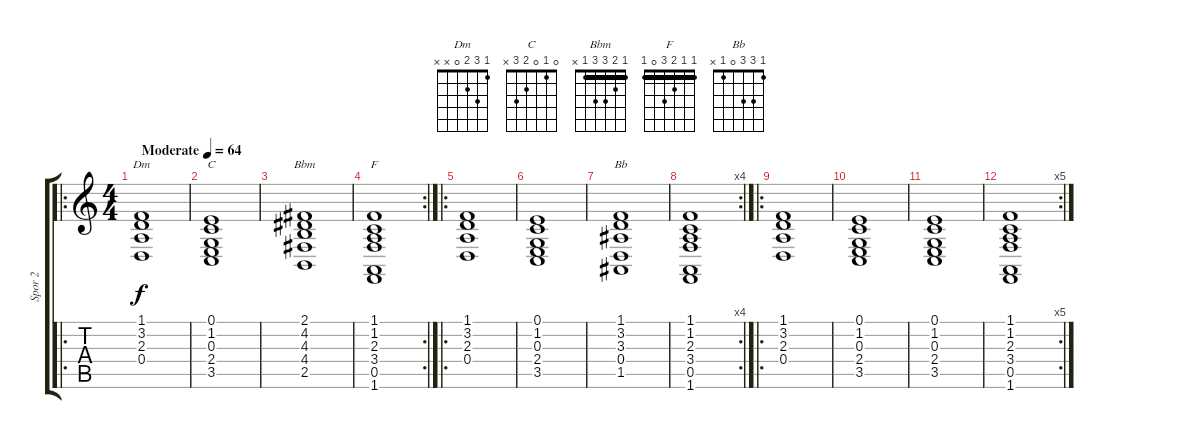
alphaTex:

\track ("Spor 2" "Spor 2") {instrument churchorgan}
\staff {score tabs}
\tuning (E4 B3 G3 D3 A2 E2) {hide}
\chord ("Dm" 1 3 2 0 x x)
\chord ("C" 0 1 0 2 3 x)
\chord ("Bbm" 1 2 3 3 1 x) {barre 1}
\chord ("F" 1 1 2 3 0 1) {barre 1}
\chord ("Bb" 1 3 3 0 1 x)
\ro
\ts (4 4)
\tempo (64 "Moderate")
\clef g2
\ks c
(1.1 3.2 2.3 0.4).1{ch "Dm" dy f instrument churchorgan} |
(0.1 1.2 0.3 2.4 3.5).1{ch "C"} |
(2.1 4.2 4.3 4.4 2.5).1{ch "Bbm"} |
\rc 2
(1.1 1.2 2.3 3.4 0.5 1.6).1{ch "F"} |
\ro
(1.1 3.2 2.3 0.4).1 |
(0.1 1.2 0.3 2.4 3.5).1 |
(1.1 3.2 3.3 0.4 1.5).1{ch "Bb"} |
\rc 4
(1.1 1.2 2.3 3.4 0.5 1.6).1 |
\ro
(1.1 3.2 2.3 0.4).1 |
(0.1 1.2 0.3 2.4 3.5).1 |
(0.1 1.2 0.3 2.4 3.5).1 |
\rc 5
(1.1 1.2 2.3 3.4 0.5 1.6).1
